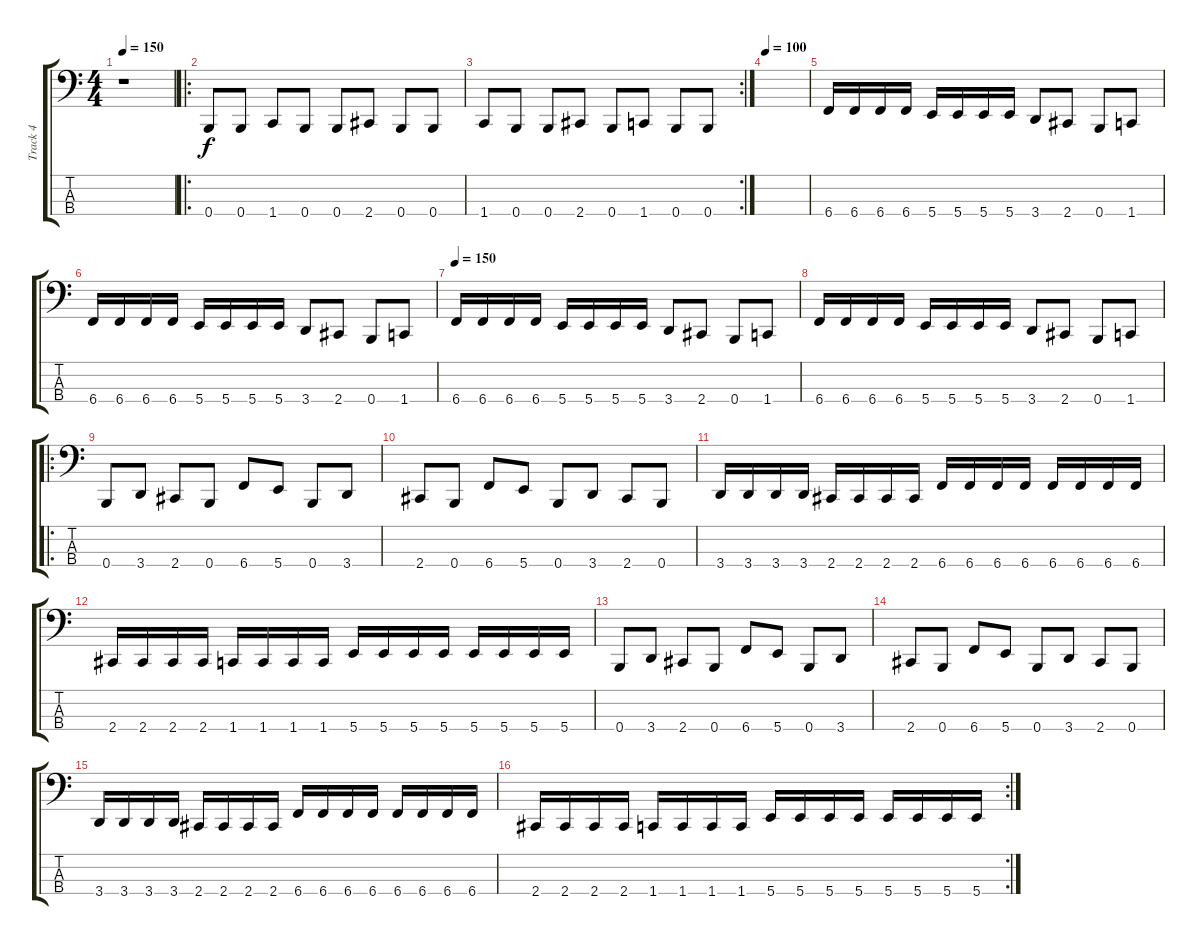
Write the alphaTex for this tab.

\track ("Track 4" "Track 4") {instrument electricbasspick}
\staff {score tabs}
\tuning (Eb2 Bb1 F1 B0) {hide}
\ts (4 4)
\tempo 150
\clef f4
\ks c
r.1{dy f} |
\ro
0.4.8 0.4.8 1.4.8 0.4.8 0.4.8 2.4.8 0.4.8 0.4.8 |
\rc 2
1.4.8 0.4.8 0.4.8 2.4.8 0.4.8 1.4.8 0.4.8 0.4.8 |
\tempo 100
|
6.4.16 6.4.16 6.4.16 6.4.16 5.4.16 5.4.16 5.4.16 5.4.16 3.4.8 2.4.8 0.4.8 1.4.8 |
6.4.16 6.4.16 6.4.16 6.4.16 5.4.16 5.4.16 5.4.16 5.4.16 3.4.8 2.4.8 0.4.8 1.4.8 |
\tempo 150
6.4.16 6.4.16 6.4.16 6.4.16 5.4.16 5.4.16 5.4.16 5.4.16 3.4.8 2.4.8 0.4.8 1.4.8 |
6.4.16 6.4.16 6.4.16 6.4.16 5.4.16 5.4.16 5.4.16 5.4.16 3.4.8 2.4.8 0.4.8 1.4.8 |
\ro
0.4.8 3.4.8 2.4.8 0.4.8 6.4.8 5.4.8 0.4.8 3.4.8 |
2.4.8 0.4.8 6.4.8 5.4.8 0.4.8 3.4.8 2.4.8 0.4.8 |
3.4.16 3.4.16 3.4.16 3.4.16 2.4.16 2.4.16 2.4.16 2.4.16 6.4.16 6.4.16 6.4.16 6.4.16 6.4.16 6.4.16 6.4.16 6.4.16 |
2.4.16 2.4.16 2.4.16 2.4.16 1.4.16 1.4.16 1.4.16 1.4.16 5.4.16 5.4.16 5.4.16 5.4.16 5.4.16 5.4.16 5.4.16 5.4.16 |
0.4.8 3.4.8 2.4.8 0.4.8 6.4.8 5.4.8 0.4.8 3.4.8 |
2.4.8 0.4.8 6.4.8 5.4.8 0.4.8 3.4.8 2.4.8 0.4.8 |
3.4.16 3.4.16 3.4.16 3.4.16 2.4.16 2.4.16 2.4.16 2.4.16 6.4.16 6.4.16 6.4.16 6.4.16 6.4.16 6.4.16 6.4.16 6.4.16 |
\rc 2
2.4.16 2.4.16 2.4.16 2.4.16 1.4.16 1.4.16 1.4.16 1.4.16 5.4.16 5.4.16 5.4.16 5.4.16 5.4.16 5.4.16 5.4.16 5.4.16
